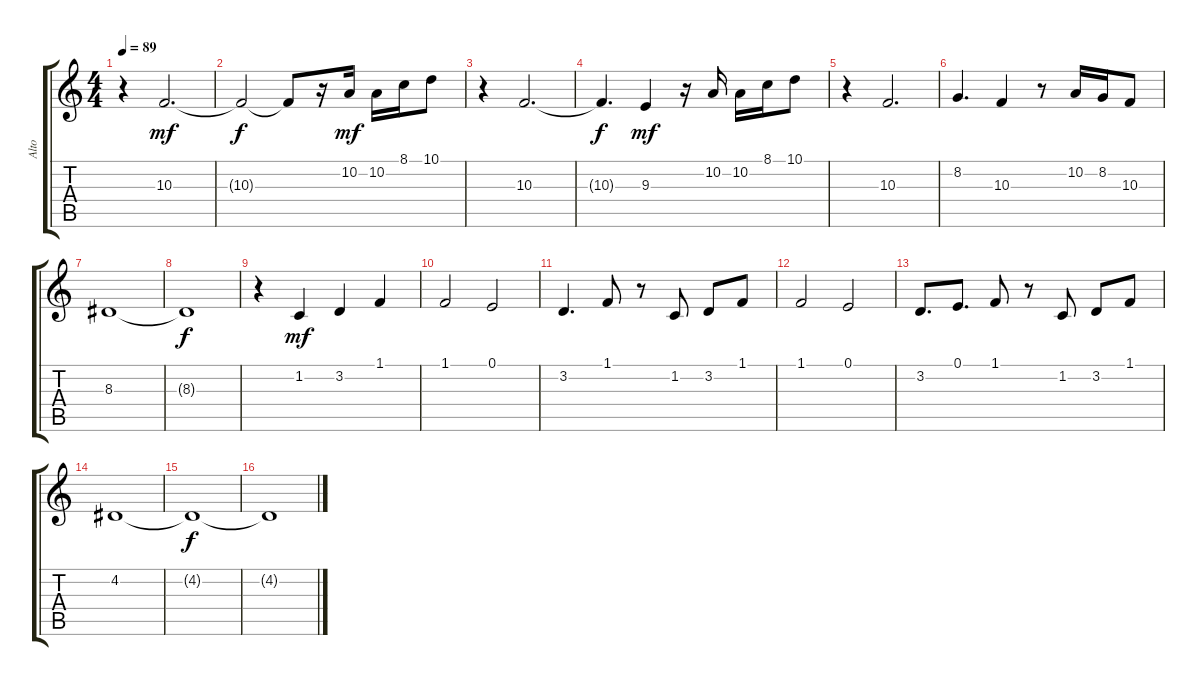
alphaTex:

\track ("Alto" "Alto") {instrument pad4choir}
\staff {score tabs}
\tuning (E4 B3 G3 D3 A2 E2) {hide}
\ts (4 4)
\tempo 89
\clef g2
\ks c
r.4{dy mf} 10.3.2{d} |
10.3{t}.2{dy f} 10.3{t}.8 r.16 10.2.16{dy mf} 10.2.16 8.1.16 10.1.8 |
r.4 10.3.2{d} |
10.3{t}.4{d dy f} 9.3.4{dy mf} r.16 10.2.16 10.2.16 8.1.16 10.1.8 |
r.4 10.3.2{d} |
8.2.4{d} 10.3.4 r.8 10.2.16 8.2.16 10.3.8 |
8.3.1 |
8.3{t}.1{dy f} |
r.4 1.2.4{dy mf} 3.2.4 1.1.4 |
1.1.2 0.1.2 |
3.2.4{d} 1.1.8 r.8 1.2.8 3.2.8 1.1.8 |
1.1.2 0.1.2 |
3.2.8{d} 0.1.8{d} 1.1.8 r.8 1.2.8 3.2.8 1.1.8 |
4.2.1 |
4.2{t}.1{dy f} |
4.2{t}.1
